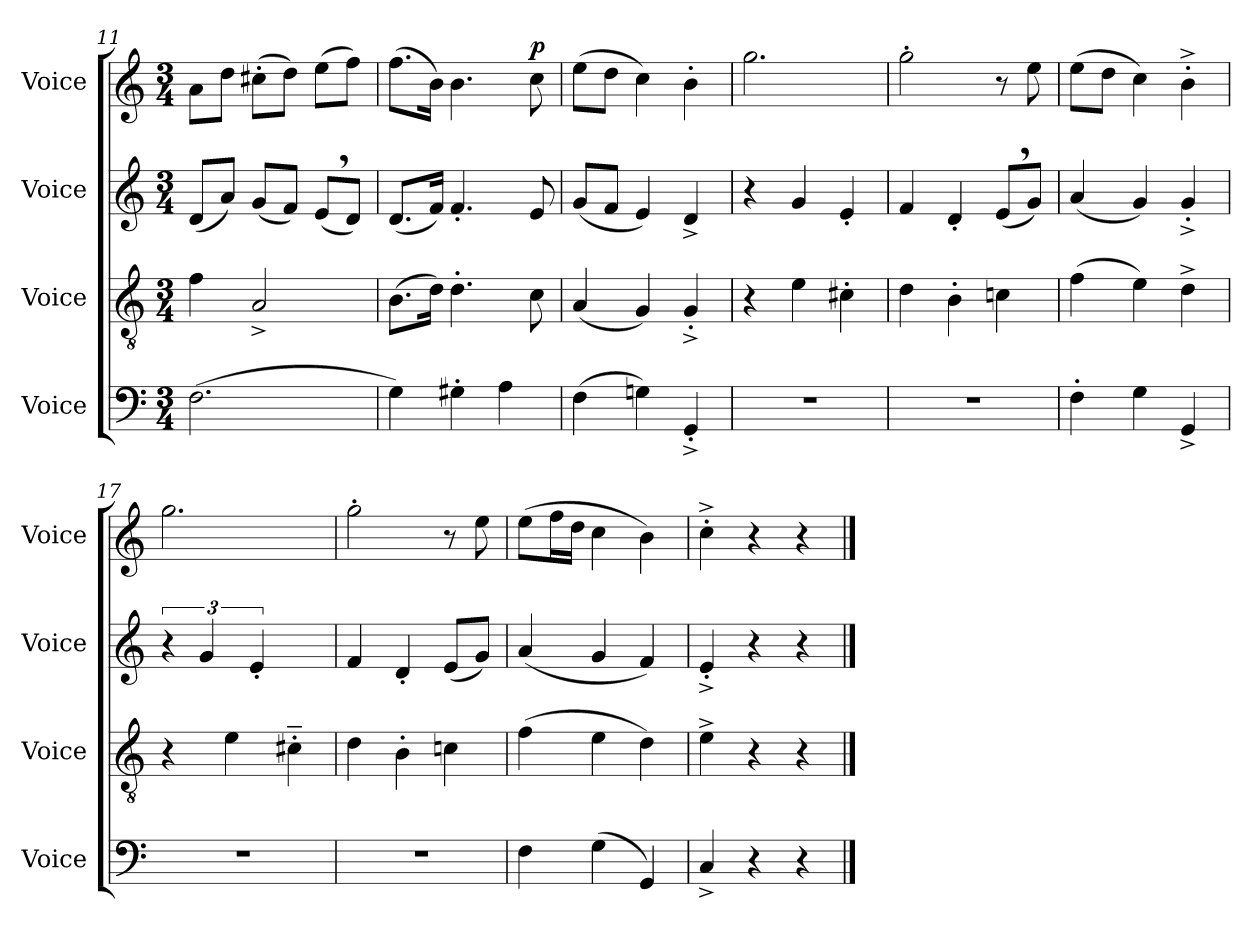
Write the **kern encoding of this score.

**kern	**kern	**kern	**kern	**dynam
*part4	*part3	*part2	*part1	*part1
*staff4	*staff3	*staff2	*staff1	*staff1
*I"Voice	*I"Voice	*I"Voice	*I"Voice	*
*I'Voice	*I'Voice	*I'Voice	*I'Voice	*
!!LO:LB:g=z
*clefF4	*clefGv2	*clefG2	*clefG2	*
*M3/4	*M3/4	*M3/4	*M3/4	*
=11	=11	=11	=11	=11
(>2.F\	4f\	(<8d/L	8a\L	.
.	.	8a/J)	8dd\J	.
.	2A^<^>/	(<8g/L	(>8cc#X'<\L	.
.	.	8f/J)	8dd\J)	.
.	.	(<8e,</L	(>8ee\L	.
.	.	8d/J)	8ff\J)	.
=12	=12	=12	=12	=12
4G\)	(>8.B\L	(<8.d/L	(>8.ff\L	.
.	16d\Jk)	16f/Jk)	16b\Jk)	.
4G#X'<\	4.d'<\	4.f'</	4.b\	.
4A\	.	.	.	.
!	!	!	!	!LO:DY:a
.	8c\	8e/	8cc\	p
=13	=13	=13	=13	=13
(>4F\	(<4A/	(<8g/L	(>8ee\L	.
.	.	8f/J	8dd\J	.
4Gn\)	4G/)	4e/)	4cc\)	.
4GG^<'</	4G^<'</	4d^</	4b'<\	.
=14	=14	=14	=14	=14
2.rF	4r	4r	2.gg\	.
.	4e\	4g/	.	.
.	4c#X'<\	4e'</	.	.
=15	=15	=15	=15	=15
2.rF	4d\	4f/	2gg'<\	.
.	4B'<\	4d'</	.	.
.	4cn\	(<8e,</L	8r	.
.	.	8g/J)	8ee\	.
!!LO:PB:g=z
=16	=16	=16	=16	=16
4F'<\	(>4f\	(<4a/	(>8ee\L	.
.	.	.	8dd\J	.
4G\	4e\)	4g/)	4cc\)	.
4GG^</	4d^<\	4g^<'</	4b^<'<\	.
=17	=17	=17	=17	=17
2.rF	4r	6r	2.gg\	.
.	.	6g/	.	.
.	4e\	.	.	.
.	.	6e'</	.	.
.	4c#X~<'<\	4ryy	.	.
=18	=18	=18	=18	=18
2.rF	4d\	4f/	2gg'<\	.
.	4B'<\	4d'<'</	.	.
.	4cn\	(<8e/L	8r	.
.	.	8g/J)	8ee\	.
=19	=19	=19	=19	=19
4F\	(>4f\	(<4a/	(>8ee\L	.
.	.	.	16ff\L	.
.	.	.	16dd\JJ	.
(>4G\	4e\	4g/	4cc\	.
4GG/)	4d\)	4f/)	4b\)	.
=20	=20	=20	=20	=20
4C^</	4e^<\	4e^<'</	4cc^<'<\	.
4r	4r	4r	4r	.
4r	4r	4r	4r	.
==	==	==	==	==
*-	*-	*-	*-	*-
